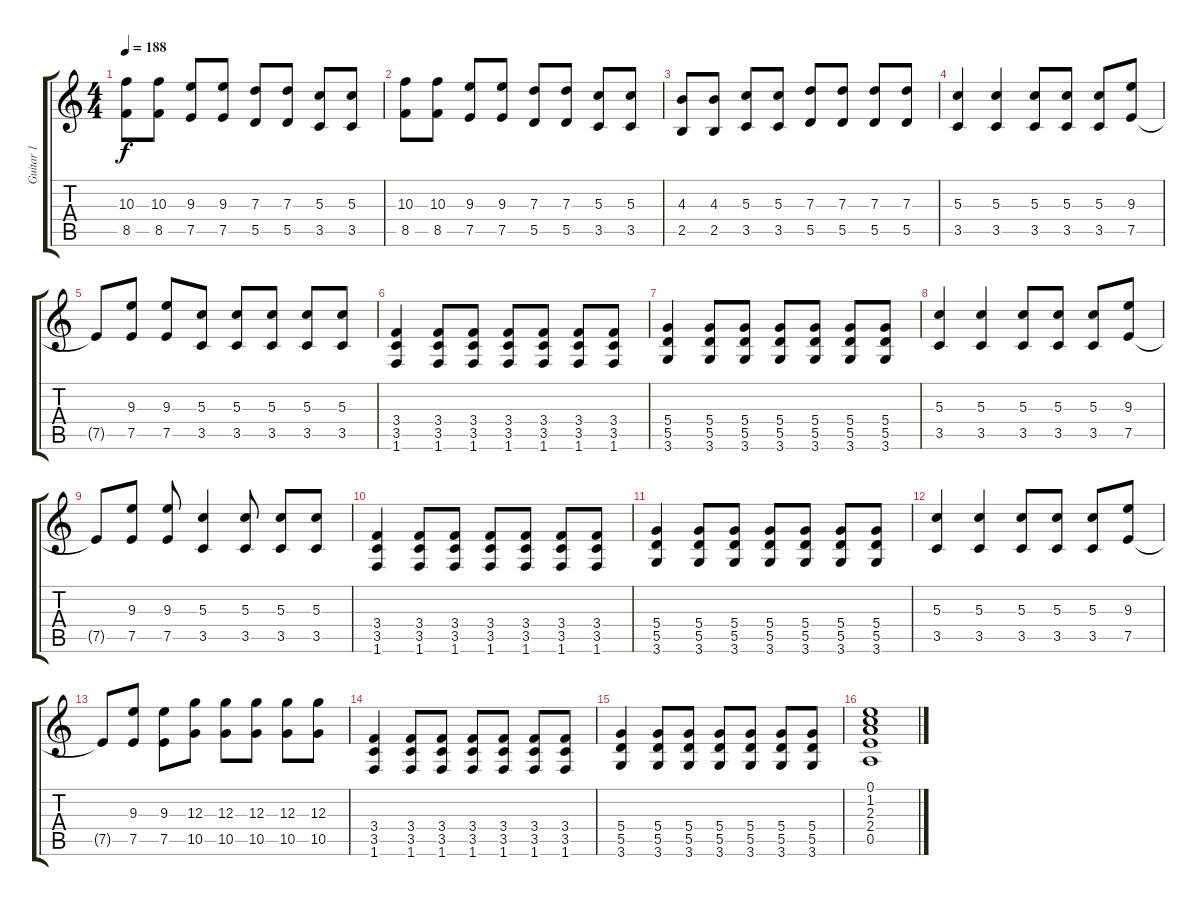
\track ("Guitar 1" "Guitar 1") {instrument electricguitarclean}
\staff {score tabs}
\tuning (E4 B3 G3 D3 A2 E2) {hide}
\ts (4 4)
\tempo 188
\clef g2
\ks c
(10.3 8.5).8{dy f} (10.3 8.5).8 (9.3 7.5).8 (9.3 7.5).8 (7.3 5.5).8 (7.3 5.5).8 (5.3 3.5).8 (5.3 3.5).8 |
(10.3 8.5).8 (10.3 8.5).8 (9.3 7.5).8 (9.3 7.5).8 (7.3 5.5).8 (7.3 5.5).8 (5.3 3.5).8 (5.3 3.5).8 |
(4.3 2.5).8 (4.3 2.5).8 (5.3 3.5).8 (5.3 3.5).8 (7.3 5.5).8 (7.3 5.5).8 (7.3 5.5).8 (7.3 5.5).8 |
(5.3 3.5).4 (5.3 3.5).4 (5.3 3.5).8 (5.3 3.5).8 (5.3 3.5).8 (9.3 7.5).8 |
7.5{t}.8 (9.3 7.5).8 (9.3 7.5).8 (5.3 3.5).8 (5.3 3.5).8 (5.3 3.5).8 (5.3 3.5).8 (5.3 3.5).8 |
(3.4 3.5 1.6).4 (3.4 3.5 1.6).8 (3.4 3.5 1.6).8 (3.4 3.5 1.6).8 (3.4 3.5 1.6).8 (3.4 3.5 1.6).8 (3.4 3.5 1.6).8 |
(5.4 5.5 3.6).4 (5.4 5.5 3.6).8 (5.4 5.5 3.6).8 (5.4 5.5 3.6).8 (5.4 5.5 3.6).8 (5.4 5.5 3.6).8 (5.4 5.5 3.6).8 |
(5.3 3.5).4 (5.3 3.5).4 (5.3 3.5).8 (5.3 3.5).8 (5.3 3.5).8 (9.3 7.5).8 |
7.5{t}.8 (9.3 7.5).8 (9.3 7.5).8 (5.3 3.5).4 (5.3 3.5).8 (5.3 3.5).8 (5.3 3.5).8 |
(3.4 3.5 1.6).4 (3.4 3.5 1.6).8 (3.4 3.5 1.6).8 (3.4 3.5 1.6).8 (3.4 3.5 1.6).8 (3.4 3.5 1.6).8 (3.4 3.5 1.6).8 |
(5.4 5.5 3.6).4 (5.4 5.5 3.6).8 (5.4 5.5 3.6).8 (5.4 5.5 3.6).8 (5.4 5.5 3.6).8 (5.4 5.5 3.6).8 (5.4 5.5 3.6).8 |
(5.3 3.5).4 (5.3 3.5).4 (5.3 3.5).8 (5.3 3.5).8 (5.3 3.5).8 (9.3 7.5).8 |
7.5{t}.8 (9.3 7.5).8 (9.3 7.5).8 (12.3 10.5).8 (12.3 10.5).8 (12.3 10.5).8 (12.3 10.5).8 (12.3 10.5).8 |
(3.4 3.5 1.6).4 (3.4 3.5 1.6).8 (3.4 3.5 1.6).8 (3.4 3.5 1.6).8 (3.4 3.5 1.6).8 (3.4 3.5 1.6).8 (3.4 3.5 1.6).8 |
(5.4 5.5 3.6).4 (5.4 5.5 3.6).8 (5.4 5.5 3.6).8 (5.4 5.5 3.6).8 (5.4 5.5 3.6).8 (5.4 5.5 3.6).8 (5.4 5.5 3.6).8 |
(0.1 1.2 2.3 2.4 0.5).1{volume 4}
